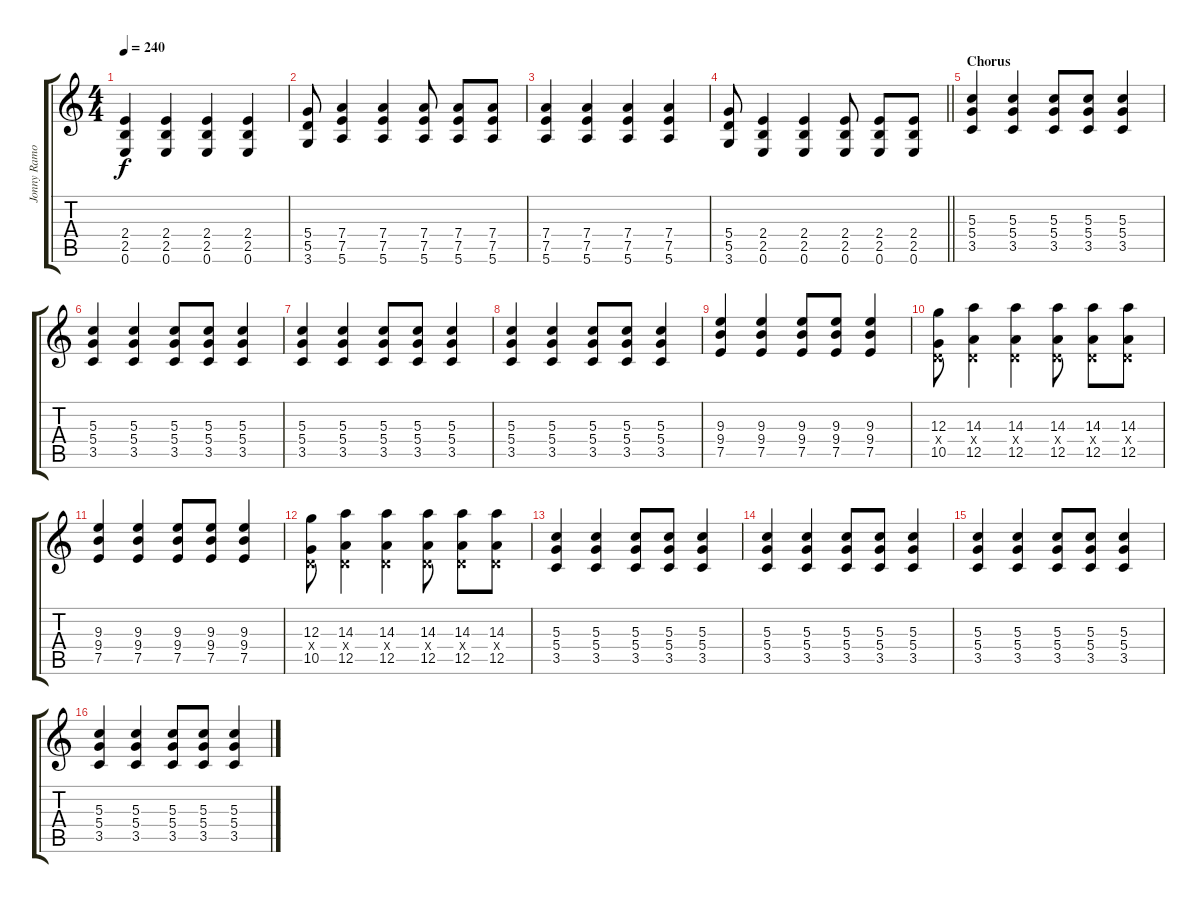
\track ("Jonny Ramone" "Jonny Ramo") {instrument overdrivenguitar}
\staff {score tabs}
\tuning (E4 B3 G3 D3 A2 E2) {hide}
\ts (4 4)
\tempo 240
\clef g2
\ks c
(2.4 2.5 0.6).4{dy f} (2.4 2.5 0.6).4 (2.4 2.5 0.6).4 (2.4 2.5 0.6).4 |
(5.4 5.5 3.6).8 (7.4 7.5 5.6).4 (7.4 7.5 5.6).4 (7.4 7.5 5.6).8 (7.4 7.5 5.6).8 (7.4 7.5 5.6).8 |
(7.4 7.5 5.6).4 (7.4 7.5 5.6).4 (7.4 7.5 5.6).4 (7.4 7.5 5.6).4 |
\barLineRight lightlight
(5.4 5.5 3.6).8 (2.4 2.5 0.6).4 (2.4 2.5 0.6).4 (2.4 2.5 0.6).8 (2.4 2.5 0.6).8 (2.4 2.5 0.6).8 |
\section ("" "Chorus")
(5.3 5.4 3.5).4 (5.3 5.4 3.5).4 (5.3 5.4 3.5).8 (5.3 5.4 3.5).8 (5.3 5.4 3.5).4 |
(5.3 5.4 3.5).4 (5.3 5.4 3.5).4 (5.3 5.4 3.5).8 (5.3 5.4 3.5).8 (5.3 5.4 3.5).4 |
(5.3 5.4 3.5).4 (5.3 5.4 3.5).4 (5.3 5.4 3.5).8 (5.3 5.4 3.5).8 (5.3 5.4 3.5).4 |
(5.3 5.4 3.5).4 (5.3 5.4 3.5).4 (5.3 5.4 3.5).8 (5.3 5.4 3.5).8 (5.3 5.4 3.5).4 |
(9.3 9.4 7.5).4 (9.3 9.4 7.5).4 (9.3 9.4 7.5).8 (9.3 9.4 7.5).8 (9.3 9.4 7.5).4 |
(12.3 0.4{x} 10.5).8 (14.3 0.4{x} 12.5).4 (14.3 0.4{x} 12.5).4 (14.3 0.4{x} 12.5).8 (14.3 0.4{x} 12.5).8 (14.3 0.4{x} 12.5).8 |
(9.3 9.4 7.5).4 (9.3 9.4 7.5).4 (9.3 9.4 7.5).8 (9.3 9.4 7.5).8 (9.3 9.4 7.5).4 |
(12.3 0.4{x} 10.5).8 (14.3 0.4{x} 12.5).4 (14.3 0.4{x} 12.5).4 (14.3 0.4{x} 12.5).8 (14.3 0.4{x} 12.5).8 (14.3 0.4{x} 12.5).8 |
(5.3 5.4 3.5).4 (5.3 5.4 3.5).4 (5.3 5.4 3.5).8 (5.3 5.4 3.5).8 (5.3 5.4 3.5).4 |
(5.3 5.4 3.5).4 (5.3 5.4 3.5).4 (5.3 5.4 3.5).8 (5.3 5.4 3.5).8 (5.3 5.4 3.5).4 |
(5.3 5.4 3.5).4 (5.3 5.4 3.5).4 (5.3 5.4 3.5).8 (5.3 5.4 3.5).8 (5.3 5.4 3.5).4 |
(5.3 5.4 3.5).4 (5.3 5.4 3.5).4 (5.3 5.4 3.5).8 (5.3 5.4 3.5).8 (5.3 5.4 3.5).4
